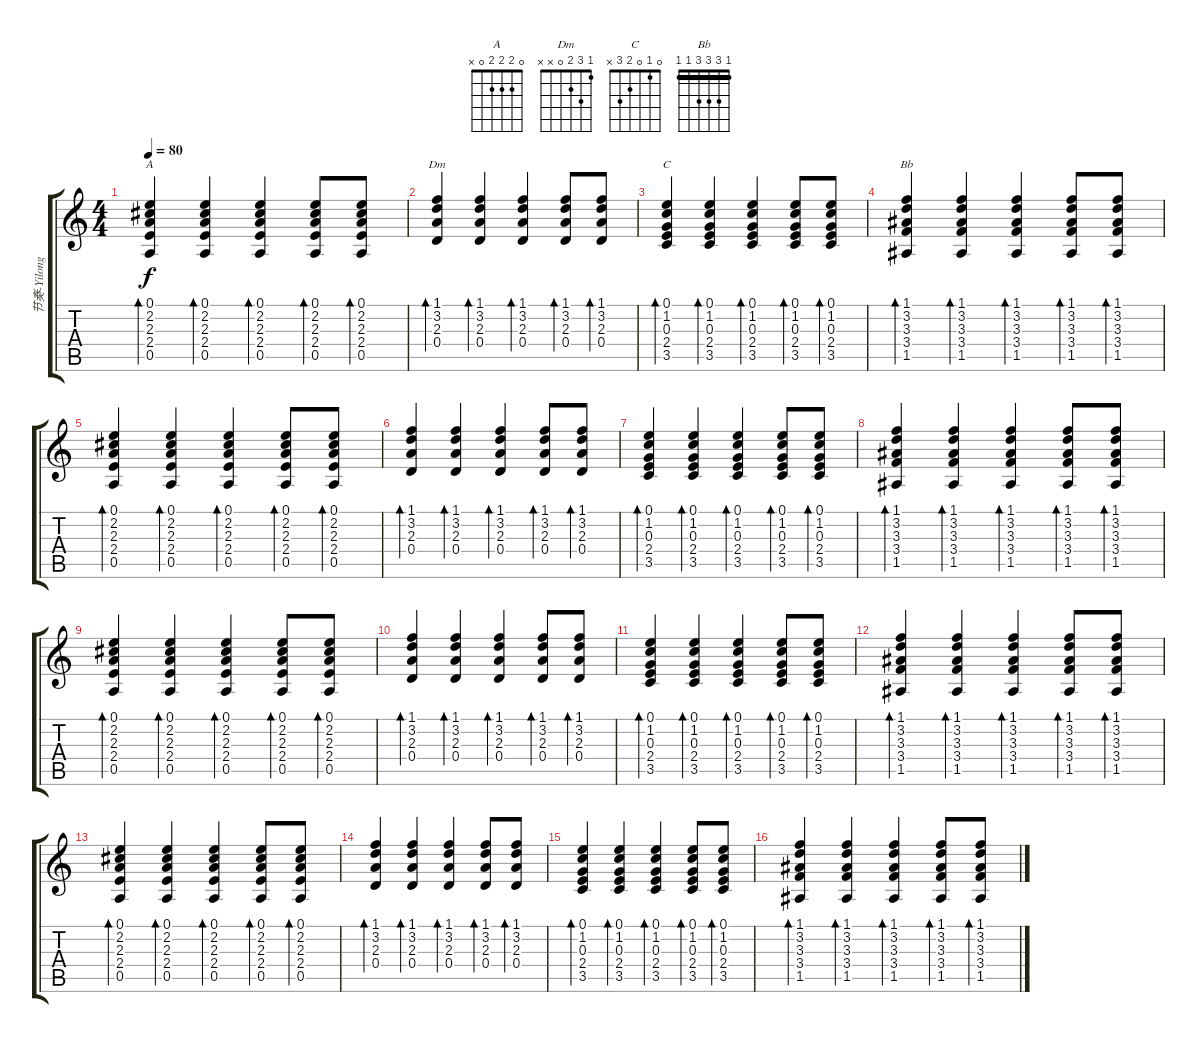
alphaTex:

\track ("节奏-Yilong" "节奏-Yilong") {instrument acousticguitarnylon}
\staff {score tabs}
\tuning (E4 B3 G3 D3 A2 E2) {hide}
\chord ("A" 0 2 2 2 0 x)
\chord ("Dm" 1 3 2 0 x x)
\chord ("C" 0 1 0 2 3 x)
\chord ("Bb" 1 3 3 3 1 1) {barre 1}
\ts (4 4)
\tempo 80
\clef g2
\ks c
(0.1 2.2 2.3 2.4 0.5).4{bd 30 ch "A" dy f} (0.1 2.2 2.3 2.4 0.5).4{bd 30} (0.1 2.2 2.3 2.4 0.5).4{bd 30} (0.1 2.2 2.3 2.4 0.5).8{bd 30} (0.1 2.2 2.3 2.4 0.5).8{bd 30} |
(1.1 3.2 2.3 0.4).4{bd 30 ch "Dm"} (1.1 3.2 2.3 0.4).4{bd 30} (1.1 3.2 2.3 0.4).4{bd 30} (1.1 3.2 2.3 0.4).8{bd 30} (1.1 3.2 2.3 0.4).8{bd 30} |
(0.1 1.2 0.3 2.4 3.5).4{bd 30 ch "C"} (0.1 1.2 0.3 2.4 3.5).4{bd 30} (0.1 1.2 0.3 2.4 3.5).4{bd 30} (0.1 1.2 0.3 2.4 3.5).8{bd 30} (0.1 1.2 0.3 2.4 3.5).8{bd 30} |
(1.1 3.2 3.3 3.4 1.5).4{bd 30 ch "Bb"} (1.1 3.2 3.3 3.4 1.5).4{bd 30} (1.1 3.2 3.3 3.4 1.5).4{bd 30} (1.1 3.2 3.3 3.4 1.5).8{bd 30} (1.1 3.2 3.3 3.4 1.5).8{bd 30} |
(0.1 2.2 2.3 2.4 0.5).4{bd 30} (0.1 2.2 2.3 2.4 0.5).4{bd 30} (0.1 2.2 2.3 2.4 0.5).4{bd 30} (0.1 2.2 2.3 2.4 0.5).8{bd 30} (0.1 2.2 2.3 2.4 0.5).8{bd 30} |
(1.1 3.2 2.3 0.4).4{bd 30} (1.1 3.2 2.3 0.4).4{bd 30} (1.1 3.2 2.3 0.4).4{bd 30} (1.1 3.2 2.3 0.4).8{bd 30} (1.1 3.2 2.3 0.4).8{bd 30} |
(0.1 1.2 0.3 2.4 3.5).4{bd 30} (0.1 1.2 0.3 2.4 3.5).4{bd 30} (0.1 1.2 0.3 2.4 3.5).4{bd 30} (0.1 1.2 0.3 2.4 3.5).8{bd 30} (0.1 1.2 0.3 2.4 3.5).8{bd 30} |
(1.1 3.2 3.3 3.4 1.5).4{bd 30} (1.1 3.2 3.3 3.4 1.5).4{bd 30} (1.1 3.2 3.3 3.4 1.5).4{bd 30} (1.1 3.2 3.3 3.4 1.5).8{bd 30} (1.1 3.2 3.3 3.4 1.5).8{bd 30} |
(0.1 2.2 2.3 2.4 0.5).4{bd 30} (0.1 2.2 2.3 2.4 0.5).4{bd 30} (0.1 2.2 2.3 2.4 0.5).4{bd 30} (0.1 2.2 2.3 2.4 0.5).8{bd 30} (0.1 2.2 2.3 2.4 0.5).8{bd 30} |
(1.1 3.2 2.3 0.4).4{bd 30} (1.1 3.2 2.3 0.4).4{bd 30} (1.1 3.2 2.3 0.4).4{bd 30} (1.1 3.2 2.3 0.4).8{bd 30} (1.1 3.2 2.3 0.4).8{bd 30} |
(0.1 1.2 0.3 2.4 3.5).4{bd 30} (0.1 1.2 0.3 2.4 3.5).4{bd 30} (0.1 1.2 0.3 2.4 3.5).4{bd 30} (0.1 1.2 0.3 2.4 3.5).8{bd 30} (0.1 1.2 0.3 2.4 3.5).8{bd 30} |
(1.1 3.2 3.3 3.4 1.5).4{bd 30} (1.1 3.2 3.3 3.4 1.5).4{bd 30} (1.1 3.2 3.3 3.4 1.5).4{bd 30} (1.1 3.2 3.3 3.4 1.5).8{bd 30} (1.1 3.2 3.3 3.4 1.5).8{bd 30} |
(0.1 2.2 2.3 2.4 0.5).4{bd 30} (0.1 2.2 2.3 2.4 0.5).4{bd 30} (0.1 2.2 2.3 2.4 0.5).4{bd 30} (0.1 2.2 2.3 2.4 0.5).8{bd 30} (0.1 2.2 2.3 2.4 0.5).8{bd 30} |
(1.1 3.2 2.3 0.4).4{bd 30} (1.1 3.2 2.3 0.4).4{bd 30} (1.1 3.2 2.3 0.4).4{bd 30} (1.1 3.2 2.3 0.4).8{bd 30} (1.1 3.2 2.3 0.4).8{bd 30} |
(0.1 1.2 0.3 2.4 3.5).4{bd 30} (0.1 1.2 0.3 2.4 3.5).4{bd 30} (0.1 1.2 0.3 2.4 3.5).4{bd 30} (0.1 1.2 0.3 2.4 3.5).8{bd 30} (0.1 1.2 0.3 2.4 3.5).8{bd 30} |
(1.1 3.2 3.3 3.4 1.5).4{bd 30} (1.1 3.2 3.3 3.4 1.5).4{bd 30} (1.1 3.2 3.3 3.4 1.5).4{bd 30} (1.1 3.2 3.3 3.4 1.5).8{bd 30} (1.1 3.2 3.3 3.4 1.5).8{bd 30}
